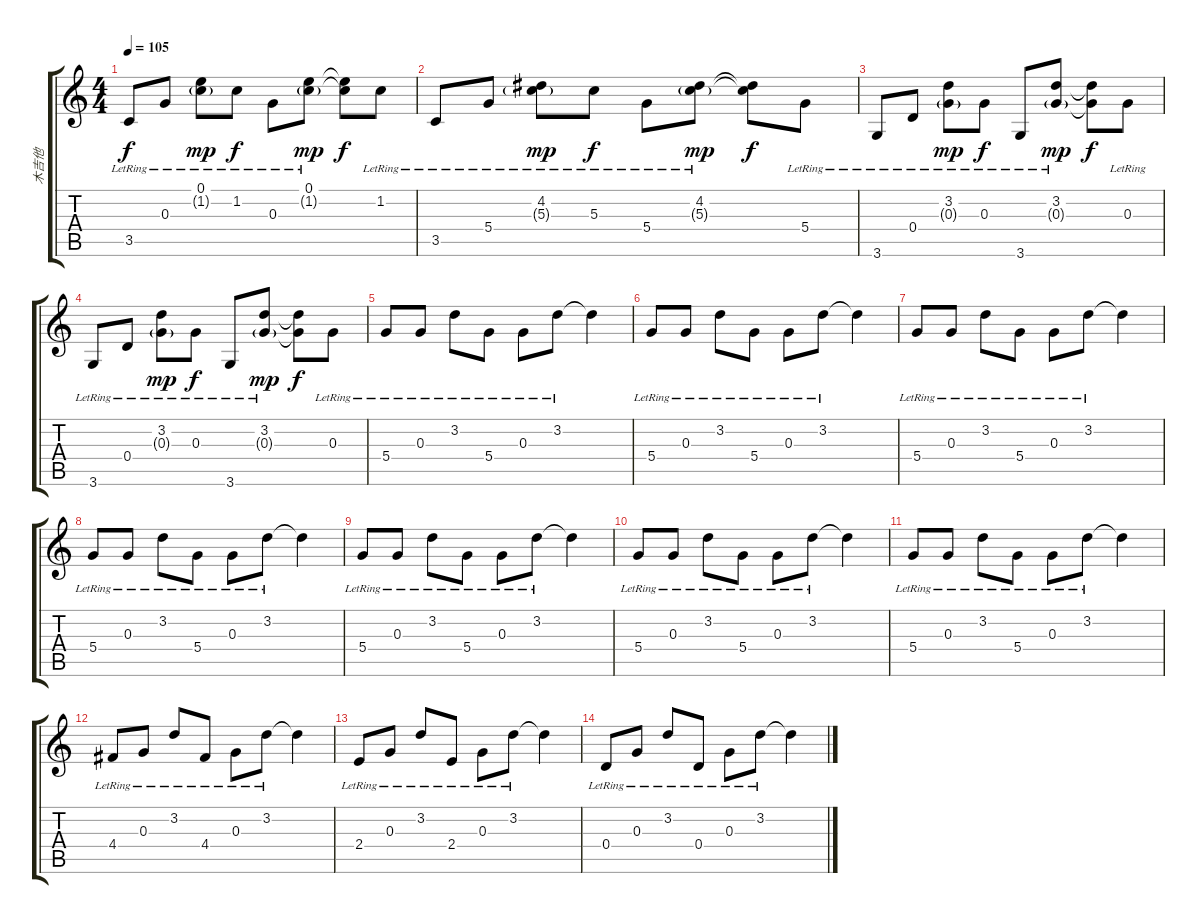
\track ("木吉他" "木吉他") {instrument acousticguitarsteel}
\staff {score tabs}
\tuning (E4 B3 G3 D3 A2 E2) {hide}
\ts (4 4)
\tempo 105
\clef g2
\ks c
3.5{lr}.8{dy f} 0.3{lr}.8 (0.1{lr} 1.2{g lr}).8{dy mp} 1.2{lr}.8{dy f} 0.3{lr}.8 (0.1{lr} 1.2{g lr}).8{dy mp} (0.1{t} 1.2{t}).8{dy f} 1.2{lr}.8 |
3.5{lr}.8 5.4{lr}.8 (4.2{lr} 5.3{g lr}).8{dy mp} 5.3{lr}.8{dy f} 5.4{lr}.8 (4.2{lr} 5.3{g}).8{dy mp} (4.2{t} 5.3{t}).8{dy f} 5.4{lr}.8 |
3.6{lr}.8 0.4{lr}.8 (3.2{lr} 0.3{g lr}).8{dy mp} 0.3{lr}.8{dy f} 3.6{lr}.8 (3.2{lr} 0.3{g lr}).8{dy mp} (3.2{t} 0.3{t}).8{dy f} 0.3{lr}.8 |
3.6{lr}.8 0.4{lr}.8 (3.2{lr} 0.3{g lr}).8{dy mp} 0.3{lr}.8{dy f} 3.6{lr}.8 (3.2{lr} 0.3{g lr}).8{dy mp} (3.2{t} 0.3{t}).8{dy f} 0.3{lr}.8 |
5.4{lr}.8 0.3{lr}.8 3.2{lr}.8 5.4{lr}.8 0.3{lr}.8 3.2{lr}.8 3.2{t}.4 |
5.4{lr}.8 0.3{lr}.8 3.2{lr}.8 5.4{lr}.8 0.3{lr}.8 3.2{lr}.8 3.2{t}.4 |
5.4{lr}.8 0.3{lr}.8 3.2{lr}.8 5.4{lr}.8 0.3{lr}.8 3.2{lr}.8 3.2{t}.4 |
5.4{lr}.8 0.3{lr}.8 3.2{lr}.8 5.4{lr}.8 0.3{lr}.8 3.2{lr}.8 3.2{t}.4 |
5.4{lr}.8 0.3{lr}.8 3.2{lr}.8 5.4{lr}.8 0.3{lr}.8 3.2{lr}.8 3.2{t}.4 |
5.4{lr}.8 0.3{lr}.8 3.2{lr}.8 5.4{lr}.8 0.3{lr}.8 3.2{lr}.8 3.2{t}.4 |
5.4{lr}.8 0.3{lr}.8 3.2{lr}.8 5.4{lr}.8 0.3{lr}.8 3.2{lr}.8 3.2{t}.4 |
4.4{lr}.8 0.3{lr}.8 3.2{lr}.8 4.4{lr}.8 0.3{lr}.8 3.2{lr}.8 3.2{t}.4 |
2.4{lr}.8 0.3{lr}.8 3.2{lr}.8 2.4{lr}.8 0.3{lr}.8 3.2{lr}.8 3.2{t}.4 |
0.4{lr}.8 0.3{lr}.8 3.2{lr}.8 0.4{lr}.8 0.3{lr}.8 3.2{lr}.8 3.2{t}.4
